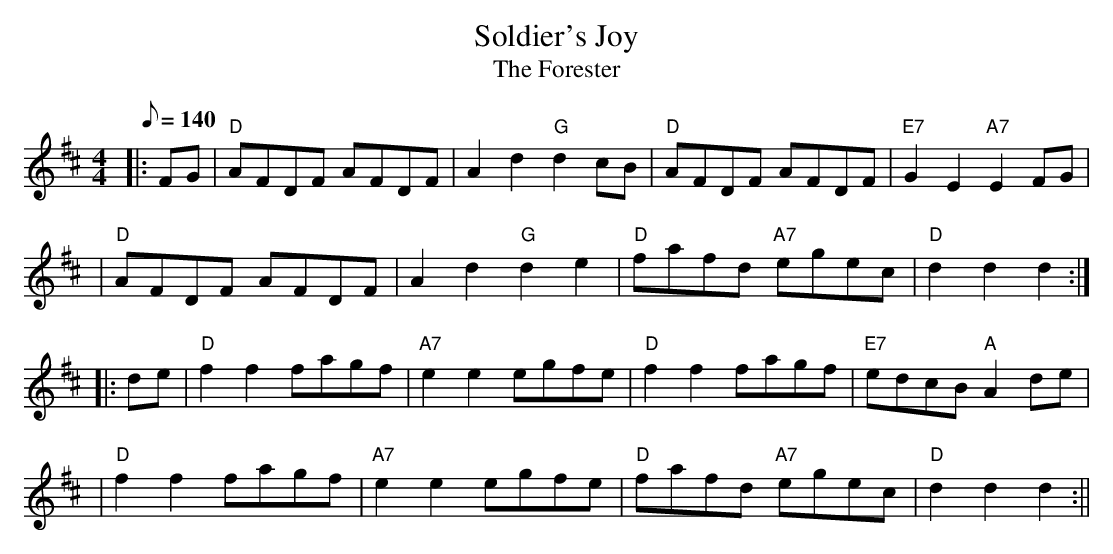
X:1
T: Soldier's Joy
T: The Forester
M: 4/4
L: 1/8
Q: 140
K: Dmaj
|: FG | "D" AFDF AFDF|A2 d2 "G" d2 cB| "D" AFDF AFDF| "E7" G2E2 "A7" E2 FG|
| "D" AFDF AFDF|A2 d2 "G" d2 e2 | "D" fafd "A7" egec| "D" d2 d2 d2 :|
|: de | "D" f2 f2 fagf| "A7" e2 e2 egfe| "D" f2 f2 fagf | "E7" edcB "A" A2 de|
      | "D" f2 f2 fagf| "A7" e2 e2 egfe| "D" fafd "A7" egec| "D" d2 d2 d2 :||
